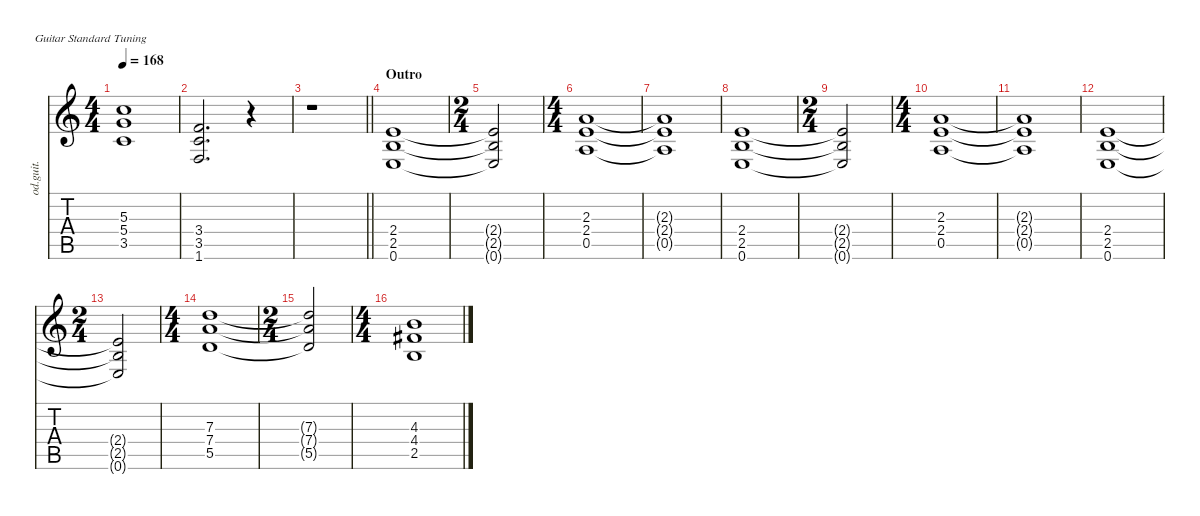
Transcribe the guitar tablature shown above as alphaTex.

\defaultSystemsLayout 4
\hideDynamics
\bracketExtendMode nobrackets
\otherSystemsTrackNameOrientation horizontal
\track ("Guitar III Overdrive/Dist" "od.guit.") {instrument overdrivenguitar}
\staff {score tabs}
\tuning (E4 B3 G3 D3 A2 E2)
\ts (4 4)
\tempo 168
\clef g2
\ks c
(5.3 5.4 3.5).1{dy f} |
(3.4 3.5 1.6).2{d} r.4 |
\barLineRight lightlight
r.1 |
\section ("" "Outro")
(2.4 2.5 0.6).1 |
\ts (2 4)
\beaming (8 2 2)
(2.4{t} 2.5{t} 0.6{t}).2 |
\ts (4 4)
\beaming (8 2 2 2 2)
(2.3 2.4 0.5).1 |
(2.3{t} 2.4{t} 0.5{t}).1 |
(2.4 2.5 0.6).1 |
\ts (2 4)
\beaming (8 2 2)
(2.4{t} 2.5{t} 0.6{t}).2 |
\ts (4 4)
\beaming (8 2 2 2 2)
(2.3 2.4 0.5).1 |
(2.3{t} 2.4{t} 0.5{t}).1 |
(2.4 2.5 0.6).1 |
\ts (2 4)
\beaming (8 2 2)
(2.4{t} 2.5{t} 0.6{t}).2 |
\ts (4 4)
\beaming (8 2 2 2 2)
(7.3 7.4 5.5).1 |
\ts (2 4)
\beaming (8 2 2)
(7.3{t} 7.4{t} 5.5{t}).2 |
\ts (4 4)
\beaming (8 2 2 2 2)
(4.3 4.4{acc #} 2.5).1
